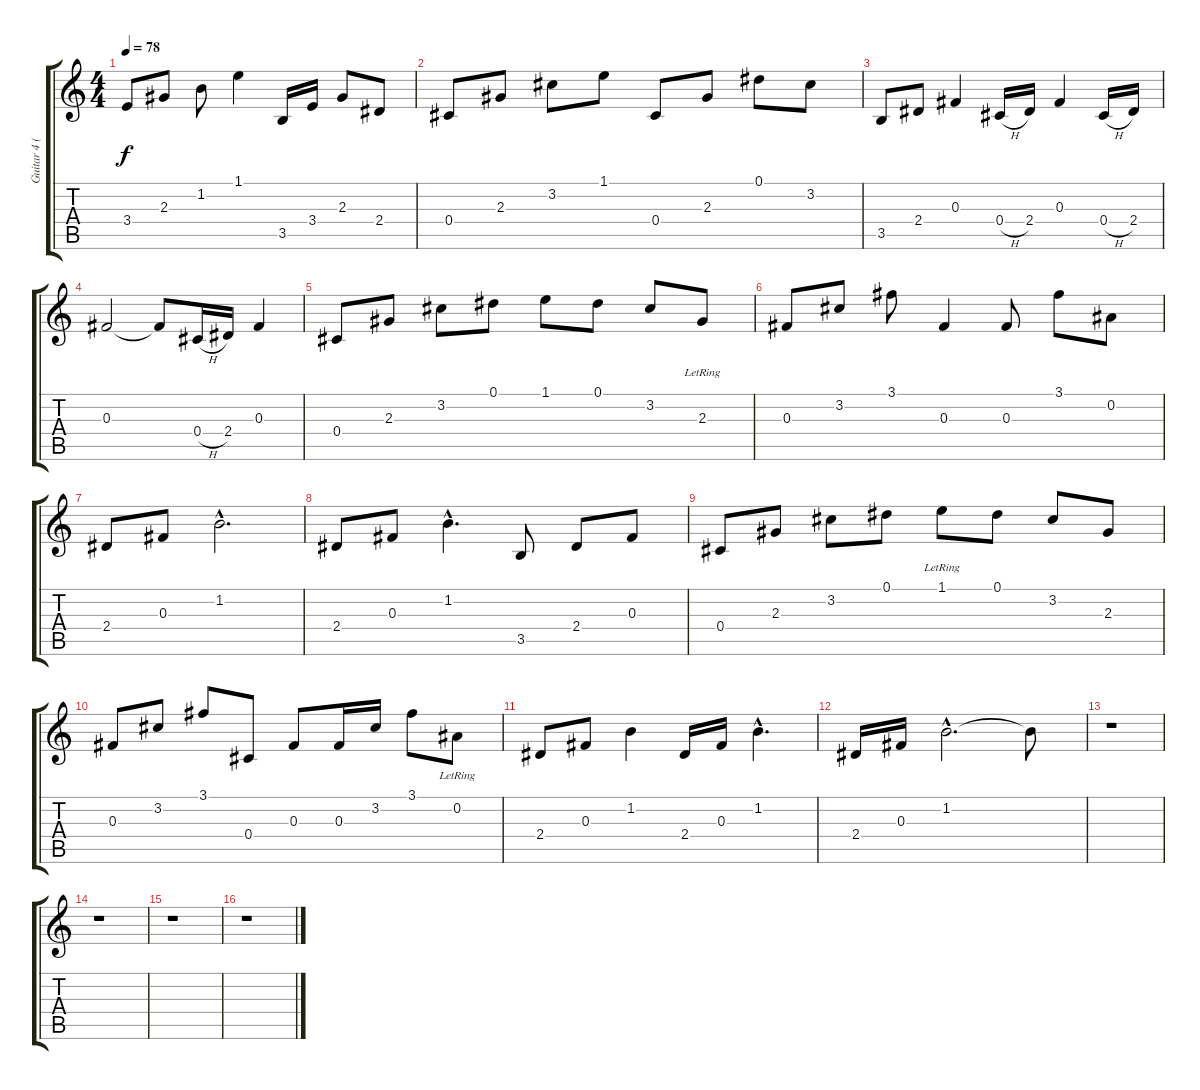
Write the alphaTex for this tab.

\track ("Guitar 4 (Gilbey)" "Guitar 4 (") {instrument overdrivenguitar}
\staff {score tabs}
\tuning (Eb4 Bb3 Gb3 Db3 Ab2 Eb2) {hide}
\ts (4 4)
\tempo 78
\clef g2
\ks c
3.4.8{dy f} 2.3.8 1.2.8 1.1.4 3.5.16 3.4.16 2.3.8 2.4.8 |
0.4.8 2.3.8 3.2.8 1.1.8 0.4.8 2.3.8 0.1.8 3.2.8 |
3.5.8 2.4.8 0.3.4 0.4{h}.16 2.4.16 0.3.4 0.4{h}.16 2.4.16 |
0.3.2 0.3{t}.8 0.4{h}.16 2.4.16 0.3.4 |
0.4.8 2.3.8 3.2.8 0.1.8 1.1.8 0.1.8 3.2.8 2.3{lr}.8 |
0.3.8 3.2.8 3.1.8 0.3.4 0.3.8 3.1.8 0.2.8 |
2.4.8 0.3.8 1.2{hac}.2{d} |
2.4.8 0.3.8 1.2{hac}.4{d} 3.5.8 2.4.8 0.3.8 |
0.4.8 2.3.8 3.2.8 0.1.8 1.1{lr}.8 0.1.8 3.2.8 2.3.8 |
0.3.8 3.2.8 3.1.8 0.4.8 0.3.8 0.3.16 3.2.16 3.1.8 0.2{lr}.8 |
2.4.8 0.3.8 1.2.4 2.4.16 0.3.16 1.2{hac}.4{d} |
2.4.16 0.3.16 1.2{hac}.2{d} 1.2{t}.8 |
r.1 |
r.1 |
r.1 |
r.1
